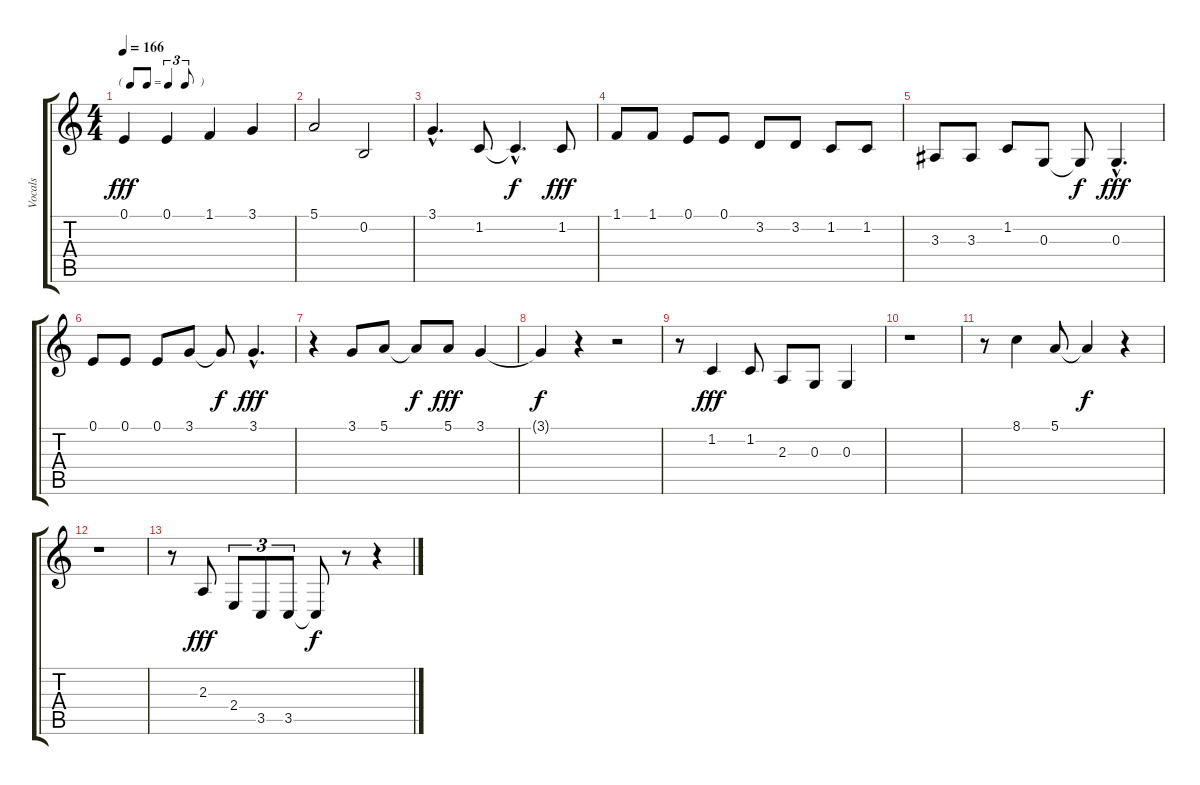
\track ("Vocals" "Vocals") {instrument lead6voice}
\staff {score tabs}
\tuning (E4 B3 G3 D3 A2 E2) {hide}
\ts (4 4)
\tf triplet8th
\tempo 166
\clef g2
\ks c
0.1.4{dy fff} 0.1.4 1.1.4 3.1.4 |
5.1.2 0.2.2 |
3.1{hac}.4{d} 1.2.8 1.2{hac t}.4{d dy f} 1.2.8{dy fff} |
1.1.8 1.1.8 0.1.8 0.1.8 3.2.8 3.2.8 1.2.8 1.2.8 |
3.3.8 3.3.8 1.2.8 0.3.8 0.3{t}.8{dy f} 0.3{hac}.4{d dy fff} |
0.1.8 0.1.8 0.1.8 3.1.8 3.1{t}.8{dy f} 3.1{hac}.4{d dy fff} |
r.4 3.1.8 5.1.8 5.1{t}.8{dy f} 5.1.8{dy fff} 3.1.4 |
3.1{t}.4{dy f} r.4 r.2 |
r.8 1.2.4{dy fff} 1.2.8 2.3.8 0.3.8 0.3.4 |
r.1 |
r.8 8.1.4 5.1.8 5.1{t}.4{dy f} r.4 |
r.1 |
r.8 2.3.8{dy fff} 2.4.8{tu (3 2)} 3.5.8{tu (3 2)} 3.5.8{tu (3 2)} 3.5{t}.8{dy f} r.8 r.4
